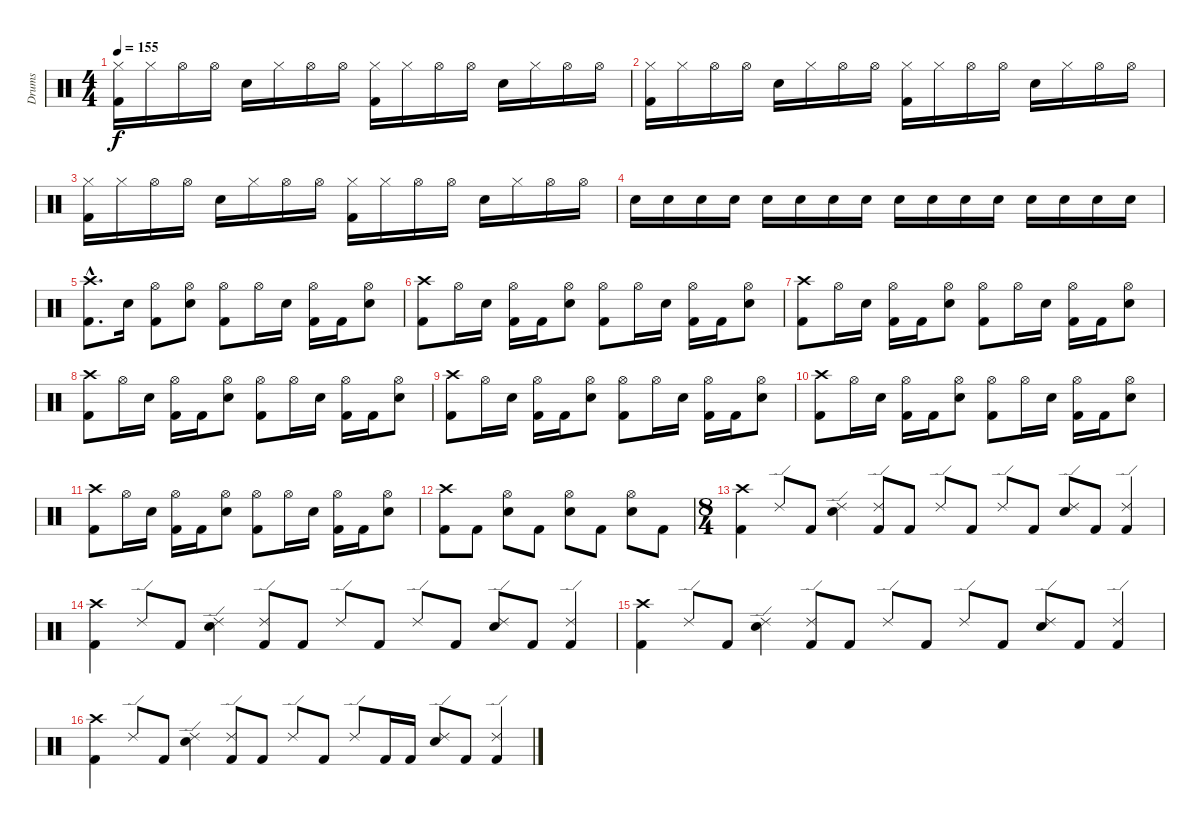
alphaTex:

\track ("Drums" "Drums") {instrument percussion}
\staff {score}
\articulation defaults
\ts (4 4)
\tempo 155
\clef neutral
\ks c
("Kick (hit) 2" "Hi-Hat (closed)").16{dy f} "Hi-Hat (closed)".16 "Hi-Hat (open)".16 "Hi-Hat (open)".16 "Electric Snare (hit)".16 "Hi-Hat (closed)".16 "Hi-Hat (open)".16 "Hi-Hat (open)".16 ("Kick (hit) 2" "Hi-Hat (closed)").16 "Hi-Hat (closed)".16 "Hi-Hat (open)".16 "Hi-Hat (open)".16 "Electric Snare (hit)".16 "Hi-Hat (closed)".16 "Hi-Hat (open)".16 "Hi-Hat (open)".16 |
("Kick (hit) 2" "Hi-Hat (closed)").16 "Hi-Hat (closed)".16 "Hi-Hat (open)".16 "Hi-Hat (open)".16 "Electric Snare (hit)".16 "Hi-Hat (closed)".16 "Hi-Hat (open)".16 "Hi-Hat (open)".16 ("Kick (hit) 2" "Hi-Hat (closed)").16 "Hi-Hat (closed)".16 "Hi-Hat (open)".16 "Hi-Hat (open)".16 "Electric Snare (hit)".16 "Hi-Hat (closed)".16 "Hi-Hat (open)".16 "Hi-Hat (open)".16 |
("Kick (hit) 2" "Hi-Hat (closed)").16 "Hi-Hat (closed)".16 "Hi-Hat (open)".16 "Hi-Hat (open)".16 "Electric Snare (hit)".16 "Hi-Hat (closed)".16 "Hi-Hat (open)".16 "Hi-Hat (open)".16 ("Kick (hit) 2" "Hi-Hat (closed)").16 "Hi-Hat (closed)".16 "Hi-Hat (open)".16 "Hi-Hat (open)".16 "Electric Snare (hit)".16 "Hi-Hat (closed)".16 "Hi-Hat (open)".16 "Hi-Hat (open)".16 |
"Electric Snare (hit)".16 "Electric Snare (hit)".16 "Electric Snare (hit)".16 "Electric Snare (hit)".16 "Electric Snare (hit)".16 "Electric Snare (hit)".16 "Electric Snare (hit)".16 "Electric Snare (hit)".16 "Electric Snare (hit)".16 "Electric Snare (hit)".16 "Electric Snare (hit)".16 "Electric Snare (hit)".16 "Electric Snare (hit)".16 "Electric Snare (hit)".16 "Electric Snare (hit)".16 "Electric Snare (hit)".16 |
("Kick (hit) 2"{hac} "Crash high (hit)"{hac}).8{d} "Electric Snare (hit)".16 ("Kick (hit) 2" "Hi-Hat (open)").8 ("Electric Snare (hit)" "Hi-Hat (open)").8 ("Kick (hit) 2" "Hi-Hat (open)").8 "Hi-Hat (open)".16 "Electric Snare (hit)".16 ("Kick (hit) 2" "Hi-Hat (open)").16 "Kick (hit) 2".16 ("Electric Snare (hit)" "Hi-Hat (open)").8 |
("Kick (hit) 2" "Crash high (hit)").8 "Hi-Hat (open)".16 "Electric Snare (hit)".16 ("Kick (hit) 2" "Hi-Hat (open)").16 "Kick (hit) 2".16 ("Electric Snare (hit)" "Hi-Hat (open)").8 ("Kick (hit) 2" "Hi-Hat (open)").8 "Hi-Hat (open)".16 "Electric Snare (hit)".16 ("Kick (hit) 2" "Hi-Hat (open)").16 "Kick (hit) 2".16 ("Electric Snare (hit)" "Hi-Hat (open)").8 |
("Kick (hit) 2" "Crash high (hit)").8 "Hi-Hat (open)".16 "Electric Snare (hit)".16 ("Kick (hit) 2" "Hi-Hat (open)").16 "Kick (hit) 2".16 ("Electric Snare (hit)" "Hi-Hat (open)").8 ("Kick (hit) 2" "Hi-Hat (open)").8 "Hi-Hat (open)".16 "Electric Snare (hit)".16 ("Kick (hit) 2" "Hi-Hat (open)").16 "Kick (hit) 2".16 ("Electric Snare (hit)" "Hi-Hat (open)").8 |
("Kick (hit) 2" "Crash high (hit)").8 "Hi-Hat (open)".16 "Electric Snare (hit)".16 ("Kick (hit) 2" "Hi-Hat (open)").16 "Kick (hit) 2".16 ("Electric Snare (hit)" "Hi-Hat (open)").8 ("Kick (hit) 2" "Hi-Hat (open)").8 "Hi-Hat (open)".16 "Electric Snare (hit)".16 ("Kick (hit) 2" "Hi-Hat (open)").16 "Kick (hit) 2".16 ("Electric Snare (hit)" "Hi-Hat (open)").8 |
("Kick (hit) 2" "Crash high (hit)").8 "Hi-Hat (open)".16 "Electric Snare (hit)".16 ("Kick (hit) 2" "Hi-Hat (open)").16 "Kick (hit) 2".16 ("Electric Snare (hit)" "Hi-Hat (open)").8 ("Kick (hit) 2" "Hi-Hat (open)").8 "Hi-Hat (open)".16 "Electric Snare (hit)".16 ("Kick (hit) 2" "Hi-Hat (open)").16 "Kick (hit) 2".16 ("Electric Snare (hit)" "Hi-Hat (open)").8 |
("Kick (hit) 2" "Crash high (hit)").8 "Hi-Hat (open)".16 "Electric Snare (hit)".16 ("Kick (hit) 2" "Hi-Hat (open)").16 "Kick (hit) 2".16 ("Electric Snare (hit)" "Hi-Hat (open)").8 ("Kick (hit) 2" "Hi-Hat (open)").8 "Hi-Hat (open)".16 "Electric Snare (hit)".16 ("Kick (hit) 2" "Hi-Hat (open)").16 "Kick (hit) 2".16 ("Electric Snare (hit)" "Hi-Hat (open)").8 |
("Kick (hit) 2" "Crash high (hit)").8 "Hi-Hat (open)".16 "Electric Snare (hit)".16 ("Kick (hit) 2" "Hi-Hat (open)").16 "Kick (hit) 2".16 ("Electric Snare (hit)" "Hi-Hat (open)").8 ("Kick (hit) 2" "Hi-Hat (open)").8 "Hi-Hat (open)".16 "Electric Snare (hit)".16 ("Kick (hit) 2" "Hi-Hat (open)").16 "Kick (hit) 2".16 ("Electric Snare (hit)" "Hi-Hat (open)").8 |
("Kick (hit) 2" "Crash high (hit)").8 "Kick (hit) 2".8 ("Electric Snare (hit)" "Hi-Hat (open)").8 "Kick (hit) 2".8 ("Electric Snare (hit)" "Hi-Hat (open)").8 "Kick (hit) 2".8 ("Electric Snare (hit)" "Hi-Hat (open)").8 "Kick (hit) 2".8 |
\ts (8 4)
("Kick (hit) 2" "Crash high (hit)").4 "Ride (edge) 2".8 "Kick (hit) 2".8 ("Electric Snare (hit)" "Ride (edge) 2").4 ("Kick (hit) 2" "Ride (edge) 2").8 "Kick (hit) 2".8 "Ride (edge) 2".8 "Kick (hit) 2".8 "Ride (edge) 2".8 "Kick (hit) 2".8 ("Electric Snare (hit)" "Ride (edge) 2").8 "Kick (hit) 2".8 ("Kick (hit) 2" "Ride (edge) 2").4 |
("Kick (hit) 2" "Crash high (hit)").4 "Ride (edge) 2".8 "Kick (hit) 2".8 ("Electric Snare (hit)" "Ride (edge) 2").4 ("Kick (hit) 2" "Ride (edge) 2").8 "Kick (hit) 2".8 "Ride (edge) 2".8 "Kick (hit) 2".8 "Ride (edge) 2".8 "Kick (hit) 2".8 ("Electric Snare (hit)" "Ride (edge) 2").8 "Kick (hit) 2".8 ("Kick (hit) 2" "Ride (edge) 2").4 |
("Kick (hit) 2" "Crash high (hit)").4 "Ride (edge) 2".8 "Kick (hit) 2".8 ("Electric Snare (hit)" "Ride (edge) 2").4 ("Kick (hit) 2" "Ride (edge) 2").8 "Kick (hit) 2".8 "Ride (edge) 2".8 "Kick (hit) 2".8 "Ride (edge) 2".8 "Kick (hit) 2".8 ("Electric Snare (hit)" "Ride (edge) 2").8 "Kick (hit) 2".8 ("Kick (hit) 2" "Ride (edge) 2").4 |
("Kick (hit) 2" "Crash high (hit)").4 "Ride (edge) 2".8 "Kick (hit) 2".8 ("Electric Snare (hit)" "Ride (edge) 2").4 ("Kick (hit) 2" "Ride (edge) 2").8 "Kick (hit) 2".8 "Ride (edge) 2".8 "Kick (hit) 2".8 "Ride (edge) 2".8 "Kick (hit) 2".16 "Kick (hit) 2".16 ("Electric Snare (hit)" "Ride (edge) 2").8 "Kick (hit) 2".8 ("Kick (hit) 2" "Ride (edge) 2").4
